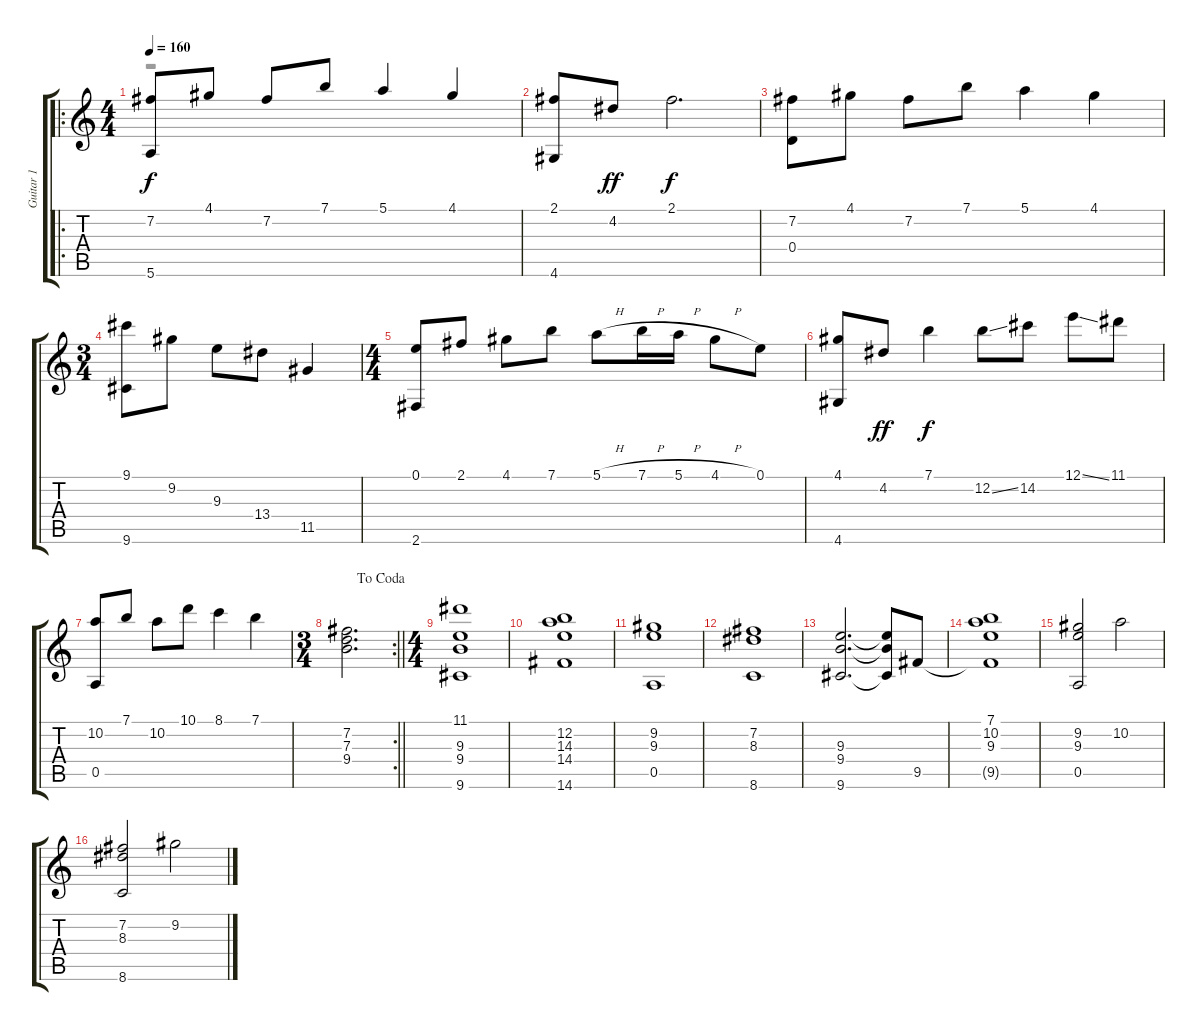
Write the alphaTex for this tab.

\track ("Guitar 1" "Guitar 1") {instrument electricguitarclean}
\staff {score tabs}
\tuning (E4 B3 G3 D3 A2 E2) {hide}
\voice
\ro
\ts (4 4)
\tempo 160
\clef g2
\ks c
(7.2 5.6).8{dy f instrument electricguitarclean} 4.1.8 7.2.8 7.1.8 5.1.4 4.1.4 |
(2.1 4.6).8 4.2.8{dy ff} 2.1.2{d dy f} |
(7.2 0.4).8 4.1.8 7.2.8 7.1.8 5.1.4 4.1.4 |
\ts (3 4)
(9.1 9.6).8 9.2.8 9.3.8 13.4.8 11.5.4 |
\ts (4 4)
(0.1 2.6).8 2.1.8 4.1.8 7.1.8 5.1{h}.8 7.1{h}.16 5.1{h}.16 4.1{h}.8 0.1.8 |
(4.1 4.6).8 4.2.8{dy ff} 7.1.4{dy f} 12.2{ss}.8 14.2.8 12.1{ss}.8 11.1.8 |
(10.2 0.5).8 7.1.8 10.2.8 10.1.8 8.1.4 7.1.4 |
\rc 2
\ts (3 4)
\jump dacoda
\barLineRight lightlight
(7.2 7.3 9.4).2{d} |
\ts (4 4)
(11.1 9.3 9.4 9.6).1 |
(12.2 14.3 14.4 14.6).1 |
(9.2 9.3 0.5).1 |
(7.2 8.3 8.6).1 |
(9.3 9.4 9.6).2{d} (9.3{t} 9.4{t} 9.6{t}).8 9.5.8 |
(7.1 10.2 9.3 9.5{t}).1 |
(9.2 9.3 0.5).2 10.2.2 |
(7.2 8.3 8.6).2 9.2.2
\voice
\clef g2
\ottava regular
\simile none
\ks c
r.1{dy f} |
|
|
|
|
|
|
\barLineRight lightlight
|
|
|
|
|
|
|
|
